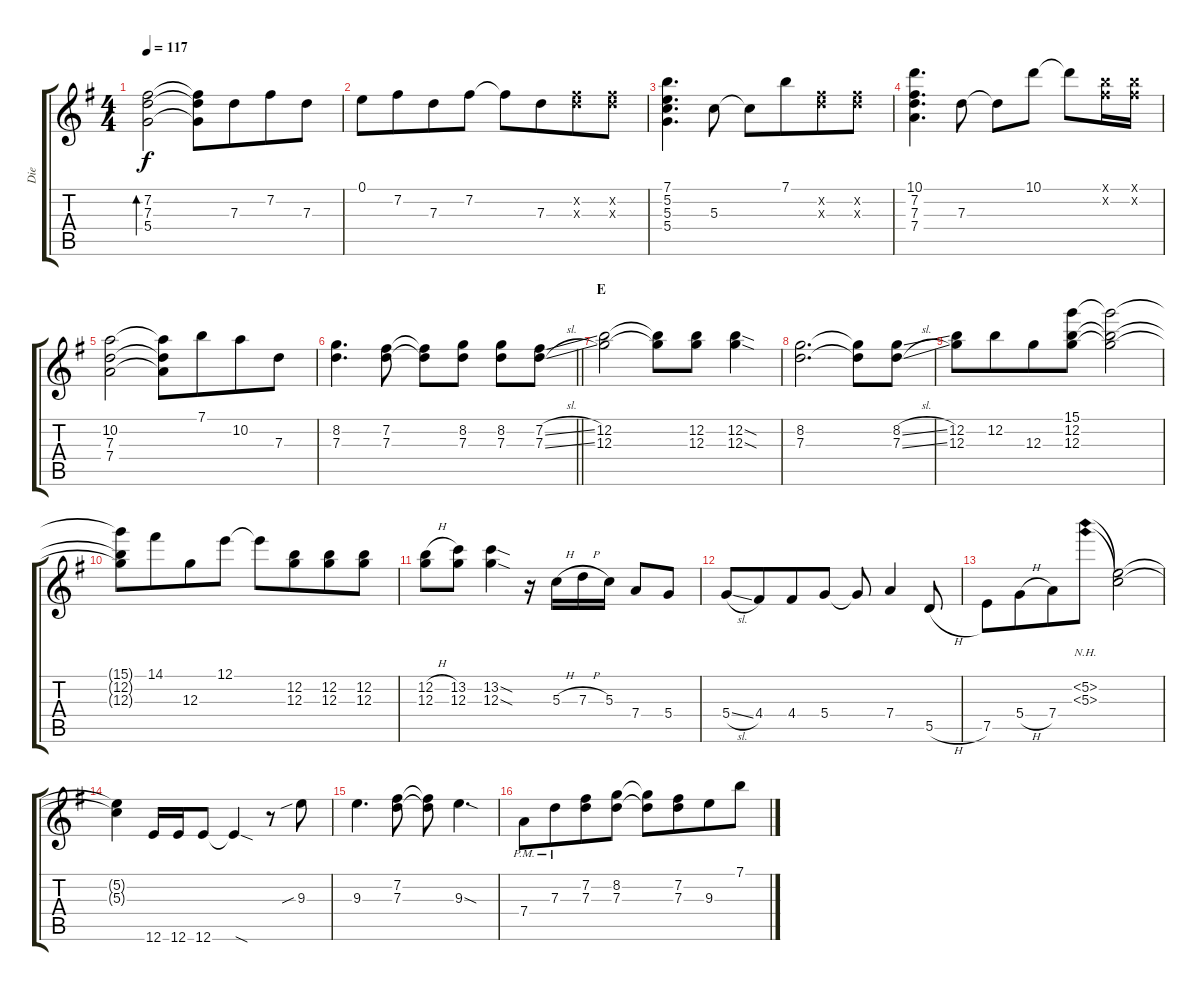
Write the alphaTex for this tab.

\track ("Die" "Die") {instrument acousticguitarsteel}
\staff {score tabs}
\tuning (E4 B3 G3 D3 A2 E2) {hide}
\ts (4 4)
\tempo 117
\clef g2
\ks eminor
(7.2 7.3 5.4).2{bd 240 dy f} (7.2{t} 7.3{t} 5.4{t}).8 7.3.8{beam merge} 7.2.8 7.3.8 |
0.1.8 7.2.8{beam merge} 7.3.8 7.2.8 7.2{t}.8 7.3.8{beam merge} (7.2{x} 7.3{x}).8 (7.2{x} 7.3{x}).8 |
(7.1 5.2 5.3 5.4).4{d} 5.3.8 5.3{t}.8 7.1.8{beam merge} (7.2{x} 7.3{x}).8 (7.2{x} 7.3{x}).8 |
(10.1 7.2 7.3 7.4).4{d} 7.3.8 7.3{t}.8 10.1.8 10.1{t}.8 (7.1{x} 7.2{x}).16 (7.1{x} 7.2{x}).16 |
(10.2 7.3 7.4).2 (10.2{t} 7.3{t} 7.4{t}).8 7.1.8{beam merge} 10.2.8 7.3.8 |
\barLineRight lightlight
(8.2 7.3).4{d} (7.2 7.3).8 (7.2{t} 7.3{t}).8 (8.2 7.3).8 (8.2 7.3).8 (7.2{sl} 7.3{sl}).8 |
\section ("" "E")
(12.2 12.3).2 (12.2{t} 12.3{t}).8 (12.2 12.3).8 (12.2{sod} 12.3{sod}).4 |
(8.2 7.3).2{d} (8.2{t} 7.3{t}).8 (8.2{sl} 7.3{sl}).8 |
(12.2 12.3).8 12.2.8{beam merge} 12.3.8 (15.1 12.2 12.3).8 (15.1{t} 12.2{t} 12.3{t}).2 |
(15.1{t} 12.2{t} 12.3{t}).8 14.1.8{beam merge} 12.3.8 12.1.8 12.1{t}.8 (12.2 12.3).8{beam merge} (12.2 12.3).8 (12.2 12.3).8 |
(12.2{h} 12.3).8 (13.2 12.3).8 (13.2{sod} 12.3{sod}).4 r.16 5.3{h}.16 7.3{h}.16 5.3.16 7.4.8 5.4.8 |
5.4{sl}.8 4.4.8{beam merge} 4.4.8 5.4.8 5.4{t}.8 7.4.4 5.5{h}.8 |
7.5.8 5.4{h}.8{beam merge} 7.4.8 (5.2{nh} 5.3{nh}).8 (5.2{t} 5.3{t}).2 |
(5.2{t} 5.3{t}).4 12.6.16 12.6.16 12.6.8 12.6{sod t}.4 r.8 9.3{sib}.8 |
9.3.4{d} (7.2 7.3).8 (7.2{t} 7.3{t}).8 9.3{sod}.4{d} |
7.4{pm}.8 7.3{pm}.8{beam merge} (7.2 7.3).8 (8.2 7.3).8 (8.2{t} 7.3{t}).8 (7.2 7.3).8{beam merge} 9.3.8 7.1.8
